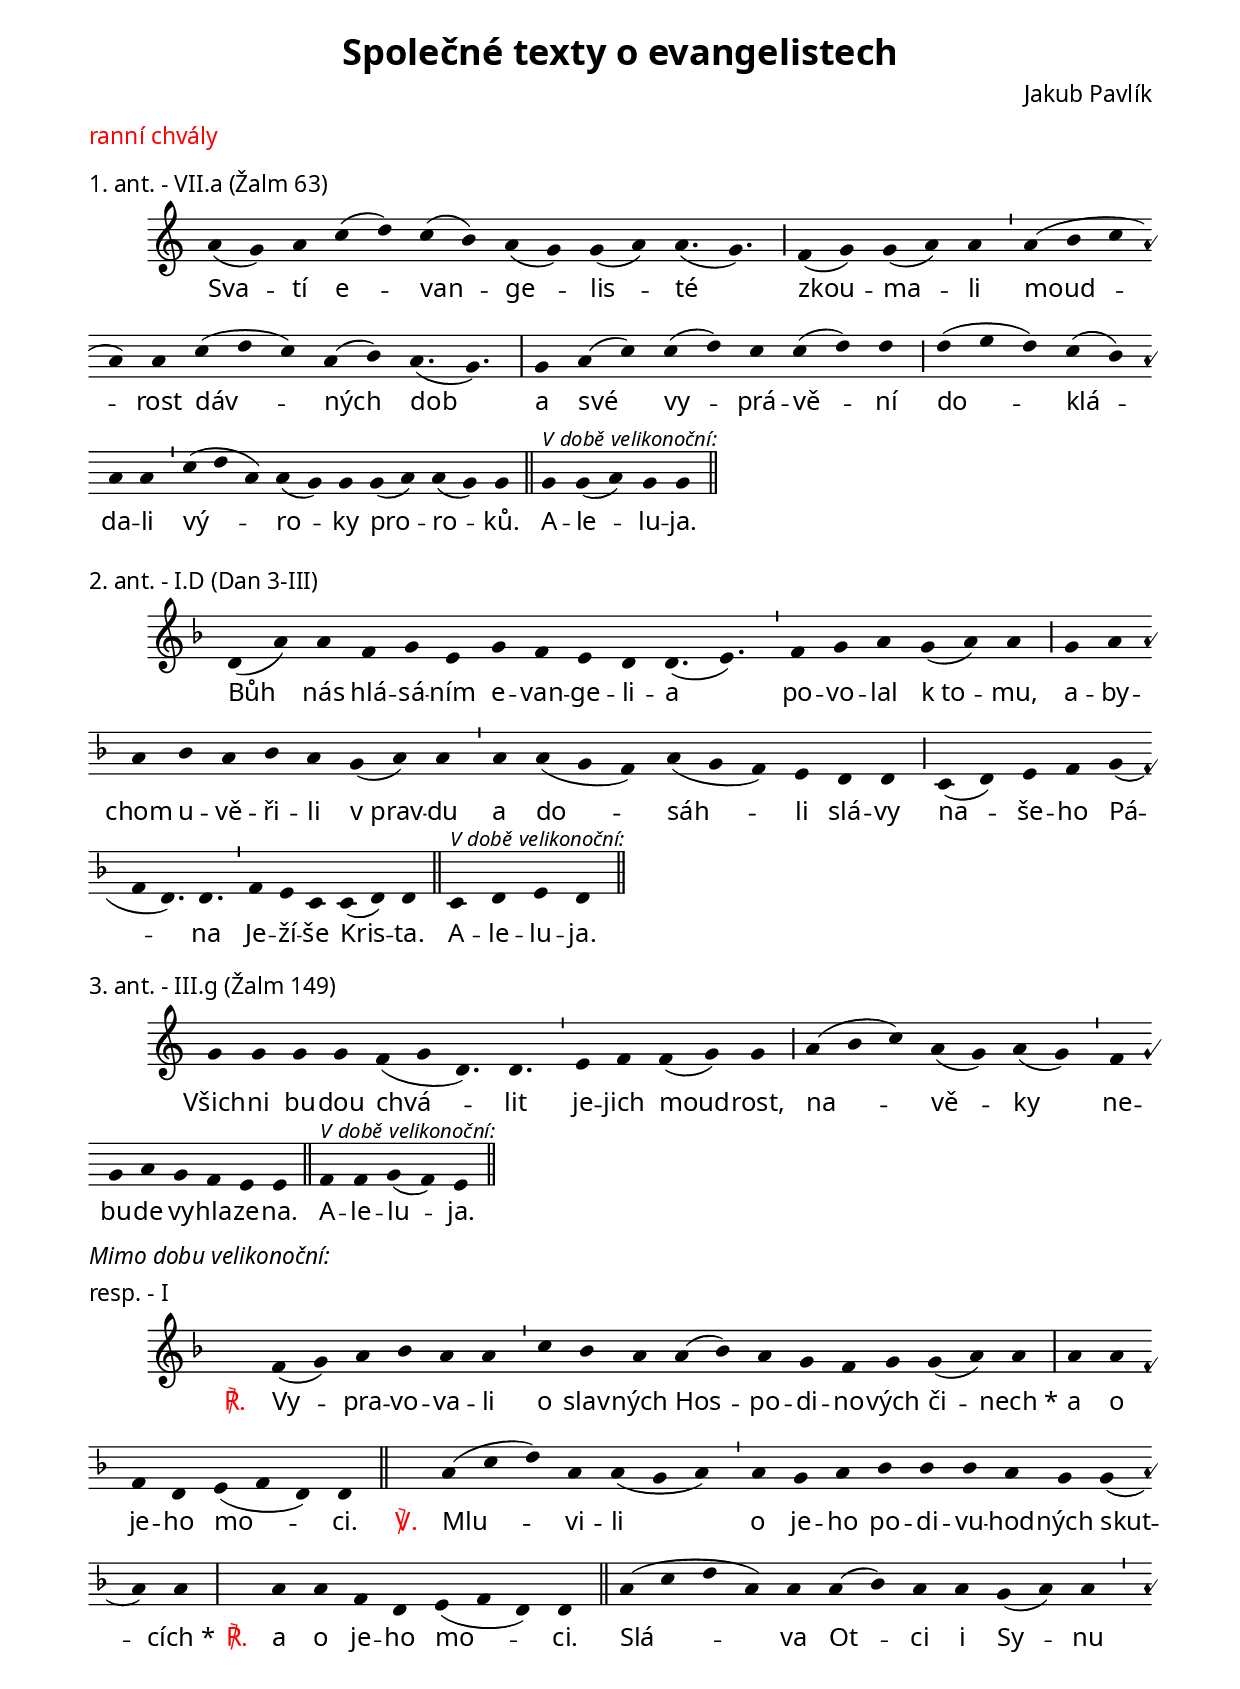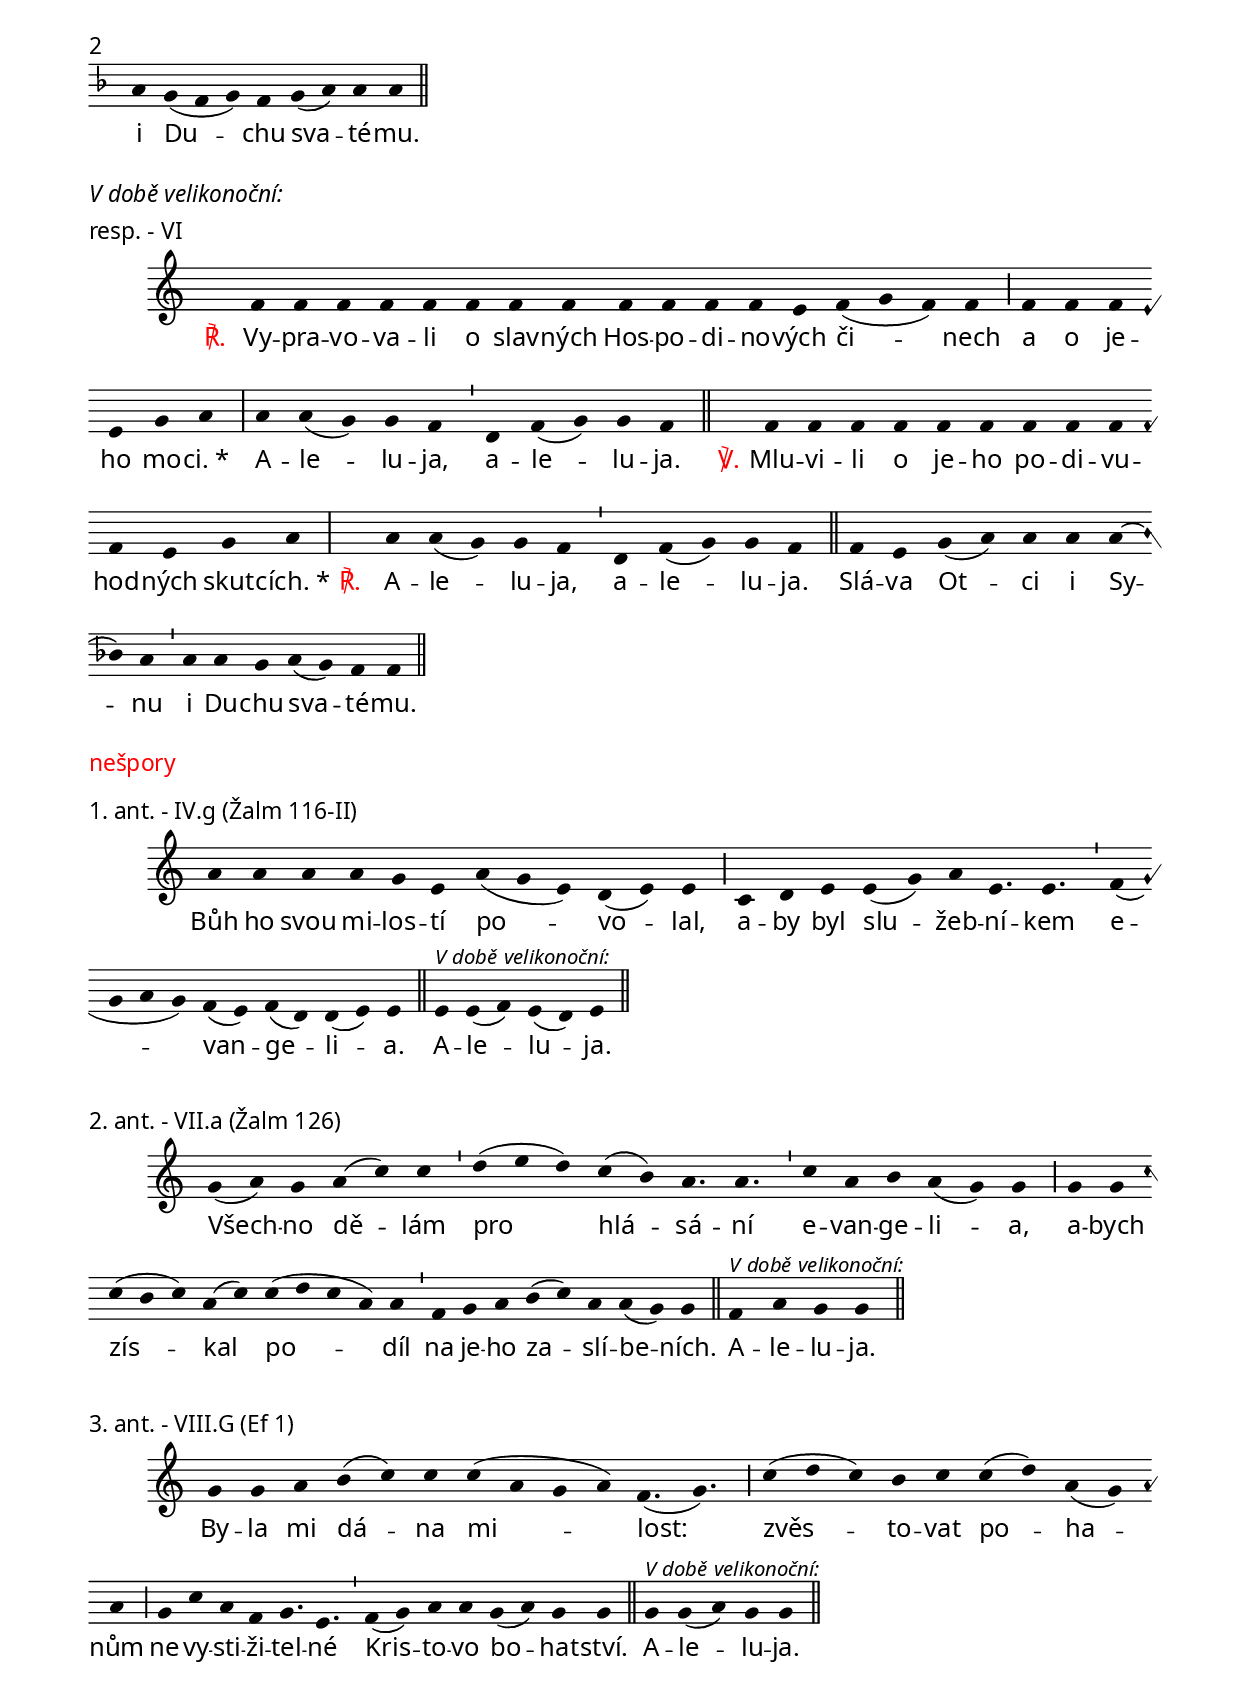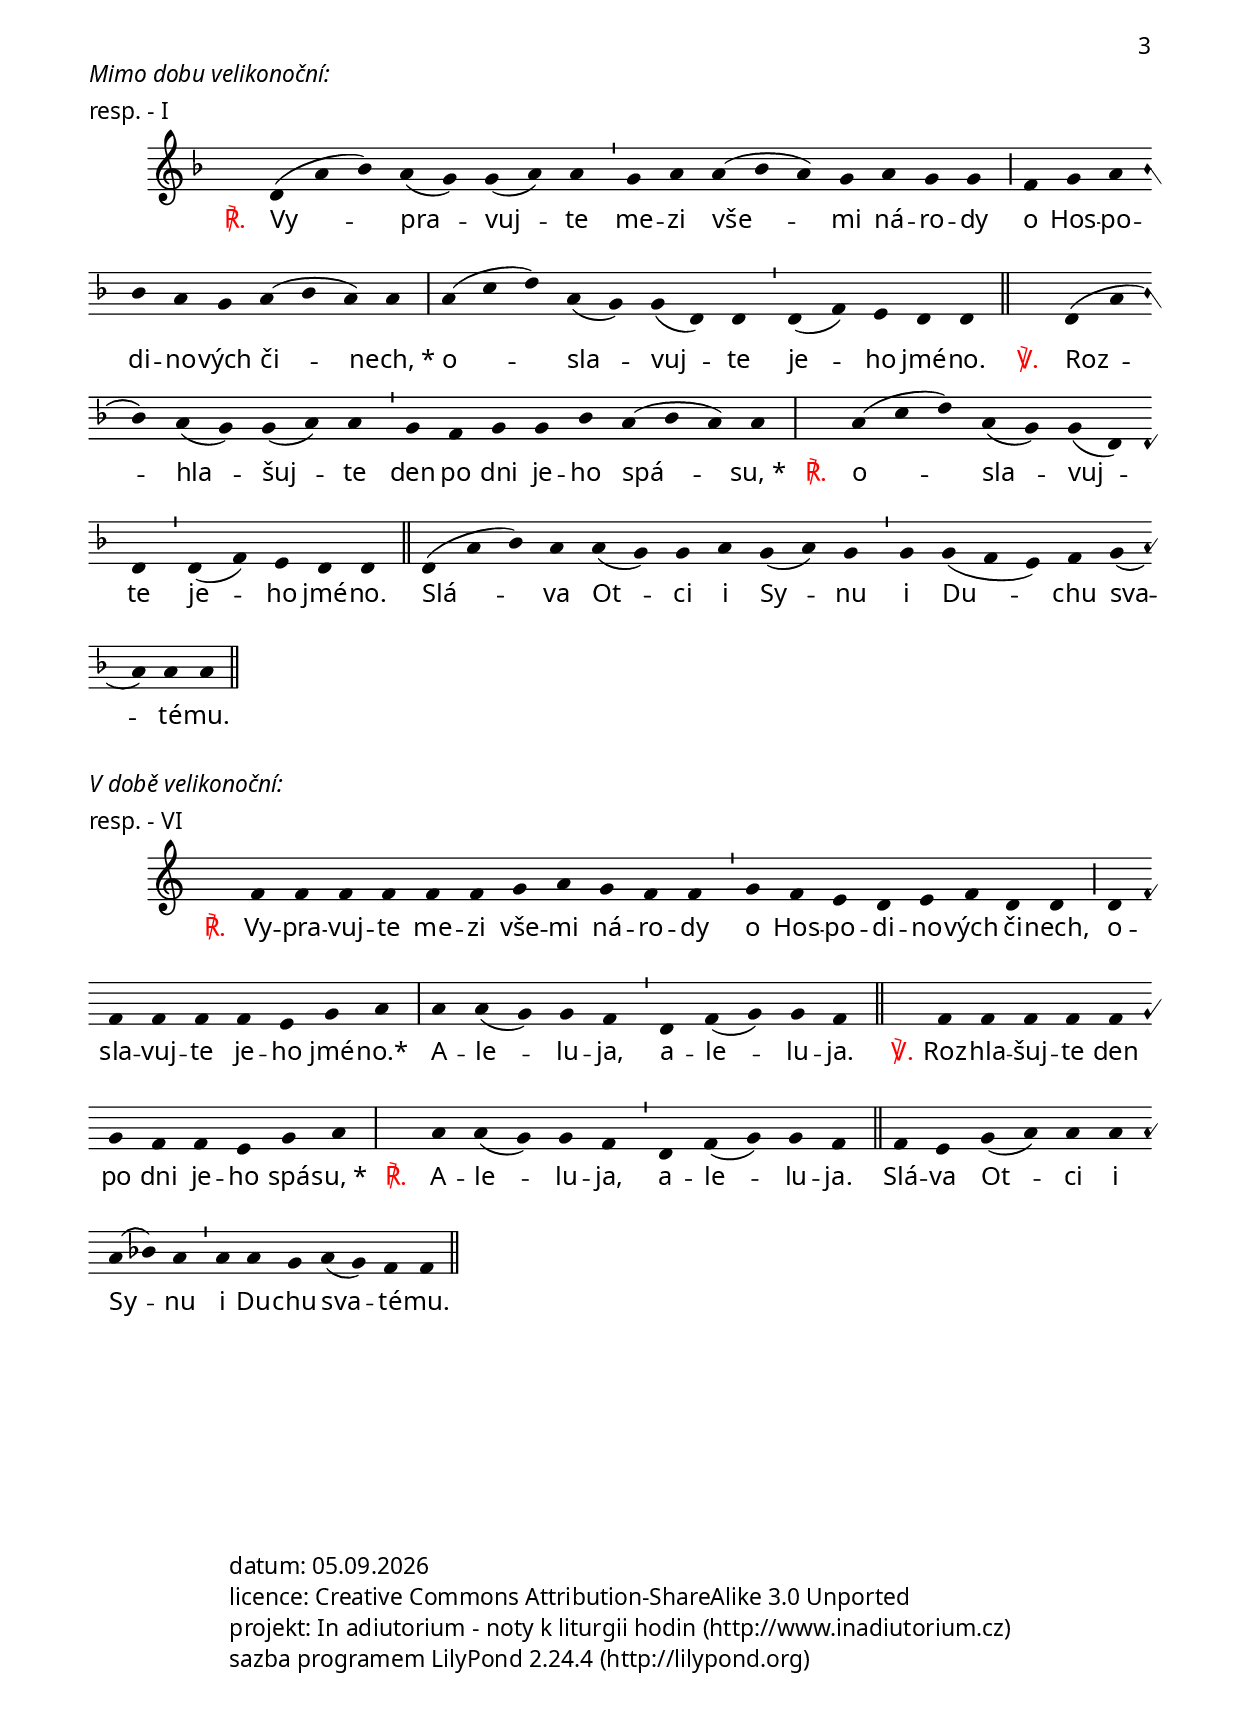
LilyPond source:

\version "2.15.37"

\header {
  title = "Společné texty o evangelistech"
  composer = "Jakub Pavlík"
}

\include "../spolecne.ly"
\include "../dilyresponsorii.ly"

\markup {\nadpisHodinka {"ranní chvály"}}

\score {
  \relative c'' {
    \choralniRezim
    a4( g) a c( d) c( b) a( g) g( a) a4.( g) \barMaior
    f4( g) g( a) a \barMin a( b c a) a c( d c) a( b) a4.( g) \barMax
    g4 a( c) c( d) c c( d) d \barMaior
    d( e d) c( b) a a \barMin c( d a) a( g) g g( a) a( g) g \barFinalis

    g^\markup\rubrVelikAleluja g( a) g g \barFinalis
  }
  \addlyrics {
    Sva -- tí e -- van -- ge -- lis -- té
    zkou -- ma -- li moud -- rost dáv -- ných dob
    a své vy -- prá -- vě -- ní
    do -- klá -- da -- li vý -- ro -- ky pro -- ro -- ků.

    A -- le -- lu -- ja.
  }
  \header {
    quid = "1. ant."
    modus = "VII"
    differentia = "a"
    psalmus = "Žalm 63"
    id = ""
    piece = \markup {\sestavTitulek}
  }
}

\score {
  \relative c' {
    \choralniRezim
    \key f \major
    d4( a') a f g e g f e d d4.( e) \barMin
    f4 g a g( a) a \barMaior
    g a a bes a bes a g( a) a \barMin
    a a( g f) a( g f) e d d \barMaior
    c( d) e f g( f d4.) d \barMin f4 e c c( d) d \barFinalis

    c^\markup\rubrVelikAleluja d e d \barFinalis
  }
  \addlyrics {
    Bůh nás hlá -- sá -- ním e -- van -- ge -- li -- a
    po -- vo -- lal k_to -- mu,
    a -- by -- chom u -- vě -- ři -- li v_prav -- du
    a do -- sáh -- li slá -- vy
    na -- še -- ho Pá -- na Je -- ží -- še Kris -- ta.

    A -- le -- lu -- ja.
  }
  \header {
    quid = "2. ant."
    modus = "I"
    differentia = "D"
    psalmus = "Dan 3-III"
    id = ""
    piece = \markup {\sestavTitulek}
  }
}

\score {
  \relative c'' {
    \choralniRezim
    g4 g g g f( g d4.) d \barMin e4 f f( g) g \barMaior
    a( b c) a( g) a( g) \barMin f g a g f e e \barFinalis
    f^\markup\rubrVelikAleluja f g( f) e \barFinalis
  }
  \addlyrics {
    Všich -- ni bu -- dou chvá -- lit je -- jich moud -- rost,
    % tak -- že
    na -- vě -- ky ne -- bu -- de vy -- hla -- ze -- na.

    A -- le -- lu -- ja.
  }
  \header {
    quid = "3. ant."
    modus = "III"
    differentia = "g"
    psalmus = "Žalm 149"
    id = ""
    piece = \markup {\sestavTitulek}
  }
}

\markup\italic{Mimo dobu velikonoční:}

% Zvlastni napev jsem mu slozil proto, ze je nesoumerne
% a pro klasicky v modu VI se mi delkami textu nezdalo
\score {
  \relative c' {
    \choralniRezim
    \key f \major

    % R
    \neviditelna d
    f4( g) a bes a a \barMin c bes a a( bes) a g f g g( a) a \barMax
    a a f d e( f d) d \barFinalis
    % V
    \neviditelna a'
    a4( c d) a a( g a) \barMin
    a g a bes bes bes a g g( a) a \barMax
    % R
    \neviditelna a
    a a f d e( f d) d \barFinalis
    % Slava
    a'( c d a) a a( bes) a a g( a) a \barMin a g( f g) f g( a) a a \barFinalis
  }
  \addlyrics {
    \Response Vy -- pra -- vo -- va -- li o slav -- ných
    Hos -- po -- di -- no -- vých či -- nech_*
    a o je -- ho mo -- ci.
    \Verse Mlu -- vi -- li o je -- ho po -- di -- vu -- hod -- ných
    skut -- cích_*
    \Response a o je -- ho mo -- ci.
    \textRespDoxologie
  }
  \header {
    quid = "resp."
    modus = "I"
    placet = "~"
    id = ""
    piece = \markup {\sestavTitulekResp}
  }
}

\markup\italic{V době velikonoční:}

\score {
  \relative c' {
    \choralniRezim

    % R
    \neviditelna f
    f4 f f f f f f f f f f f e f( g f) f \barMaior
    f f f e g a \barMax
    \respVIalelujaResponsum \barFinalis
    % V
    \neviditelna f
    f4 f f f f f f f f f e g a \barMax
    % R
    \neviditelna a
    \respVIalelujaResponsum \barFinalis
    % Slava
    \respVIalelujaDoxologie \barFinalis
  }
  \addlyrics {
    \Response Vy -- pra -- vo -- va -- li o slav -- ných
    Hos -- po -- di -- no -- vých či -- nech
    a o je -- ho mo -- ci._* \textRespAleluja
    \Verse Mlu -- vi -- li o je -- ho po -- di -- vu -- hod -- ných
    skut -- cích._*
    \Response \textRespAleluja
    \textRespDoxologie
  }
  \header {
    quid = "resp."
    modus = "VI"
    id = ""
    piece = \markup {\sestavTitulekResp}
  }
}

\markup {\nadpisHodinka {"nešpory"}}

\score {
  \relative c'' {
    \choralniRezim
    a a a a g e a( g e) d( e) e \barMaior
    c d e e( g) a e4. e \barMin f4( g a g) f( e) f( d) d( e) e \barFinalis

    e^\markup\rubrVelikAleluja e( f) e( d) e \barFinalis
  }
  \addlyrics {
    Bůh ho svou mi -- los -- tí po -- vo -- lal,
    a -- by byl slu -- žeb -- ní -- kem e -- van -- ge -- li -- a.

    A -- le -- lu -- ja.
  }
  \header {
    quid = "1. ant."
    modus = "IV"
    differentia = "g"
    psalmus = "Žalm 116-II"
    id = ""
    piece = \markup {\sestavTitulek}
  }
}

\score {
  \relative c'' {
    \choralniRezim
    g4( a) g a( c) c \barMin d( e d) c( b) a4. a \barMin c4 a b a( g) g \barMaior
    g g c( b c) a( c) c( d c a) a \barMin f g a b( c) a a( g) g \barFinalis

    f^\markup\rubrVelikAleluja a g g \barFinalis
  }
  \addlyrics {
    Všech -- no dě -- lám pro hlá -- sá -- ní e -- van -- ge -- li -- a,
    a -- bych zís -- kal po -- díl na je -- ho za -- slí -- be -- ních.

    A -- le -- lu -- ja.
  }
  \header {
    quid = "2. ant."
    modus = "VII"
    differentia = "a"
    psalmus = "Žalm 126"
    id = ""
    piece = \markup {\sestavTitulek}
  }
}

\score {
  \relative c'' {
    \choralniRezim
    g g a b( c) c c( a g a) f4.( g) \barMaior
    c4( d c) b c c( d) a( g) a \barMaior
    g c a f g4. e \barMin f4( g) a a g( a) g g \barFinalis

    g^\markup\rubrVelikAleluja g( a) g g \barFinalis
  }
  \addlyrics {
    By -- la mi dá -- na mi -- lost:
    zvěs -- to -- vat po -- ha -- nům
    ne -- vy -- sti -- ži -- tel -- né Kris -- to -- vo bo -- hat -- ství.

    A -- le -- lu -- ja.
  }
  \header {
    quid = "3. ant."
    modus = "VIII"
    differentia = "G"
    psalmus = "Ef 1"
    id = ""
    piece = \markup {\sestavTitulek}
  }
}

% Responsorium je z commune o apostolech

\markup\italic{Mimo dobu velikonoční:}

\score {
  \relative c' {
    \choralniRezim
    \key f \major
    % R
    \neviditelna d
    d4( a' bes) a( g) g( a) a \barMin
    g a a( bes a) g a g g \barMaior
    f g a bes a g a( bes a) a \barMax
    a( c d) a( g) g( d) d \barMin d( f) e d d \barFinalis
    % V
    \neviditelna a
    d( a' bes) a( g) g( a) a \barMin g f g g bes a( bes a) a \barMax
    % R
    \neviditelna a
    a( c d) a( g) g( d) d \barMin d( f) e d d \barFinalis
    % Slava
    d4( a' bes) a a( g) g a g( a) g \barMin g g( f e) f g( a) a a \barFinalis
  }
  \addlyrics {
    \Response Vy -- pra -- vuj -- te
    me -- zi vše -- mi ná -- ro -- dy
    o Hos -- po -- di -- no -- vých či -- nech,_*
    o -- sla -- vuj -- te je -- ho jmé -- no.
    \Verse Roz -- hla -- šuj -- te den po dni je -- ho spá -- su,_*
    \Response o -- sla -- vuj -- te je -- ho jmé -- no.
    \textRespDoxologie
  }
  \header {
    quid = "resp."
    modus = "I"
    id = ""
    piece = \markup {\sestavTitulekResp}
  }
}

\markup\italic{V době velikonoční:}

\score {
  \relative c' {
    \choralniRezim

    % R
    \neviditelna f
    f f f f f f g a g f f \barMin
    g f e d e f d d \barMaior
    d f f f f e g a \barMax
    \respVIalelujaResponsum \barFinalis
    % V
    \neviditelna f
    f f f f f g f f e g a \barMax
    % R
    \neviditelna a
    \respVIalelujaResponsum \barFinalis
    % Slava
    \respVIalelujaDoxologie \barFinalis
  }
  \addlyrics {
    \Response Vy -- pra -- vuj -- te me -- zi vše -- mi ná -- ro -- dy
    o Hos -- po -- di -- no -- vých či -- nech,
    o -- sla -- vuj -- te je -- ho jmé -- no.* \textRespAleluja
    \Verse Roz -- hla -- šuj -- te den po dni je -- ho spá -- su,_*
    \Response \textRespAleluja
    \textRespDoxologie
  }
  \header {
    quid = "resp."
    modus = "VI"
    id = ""
    piece = \markup {\sestavTitulekResp}
  }
}